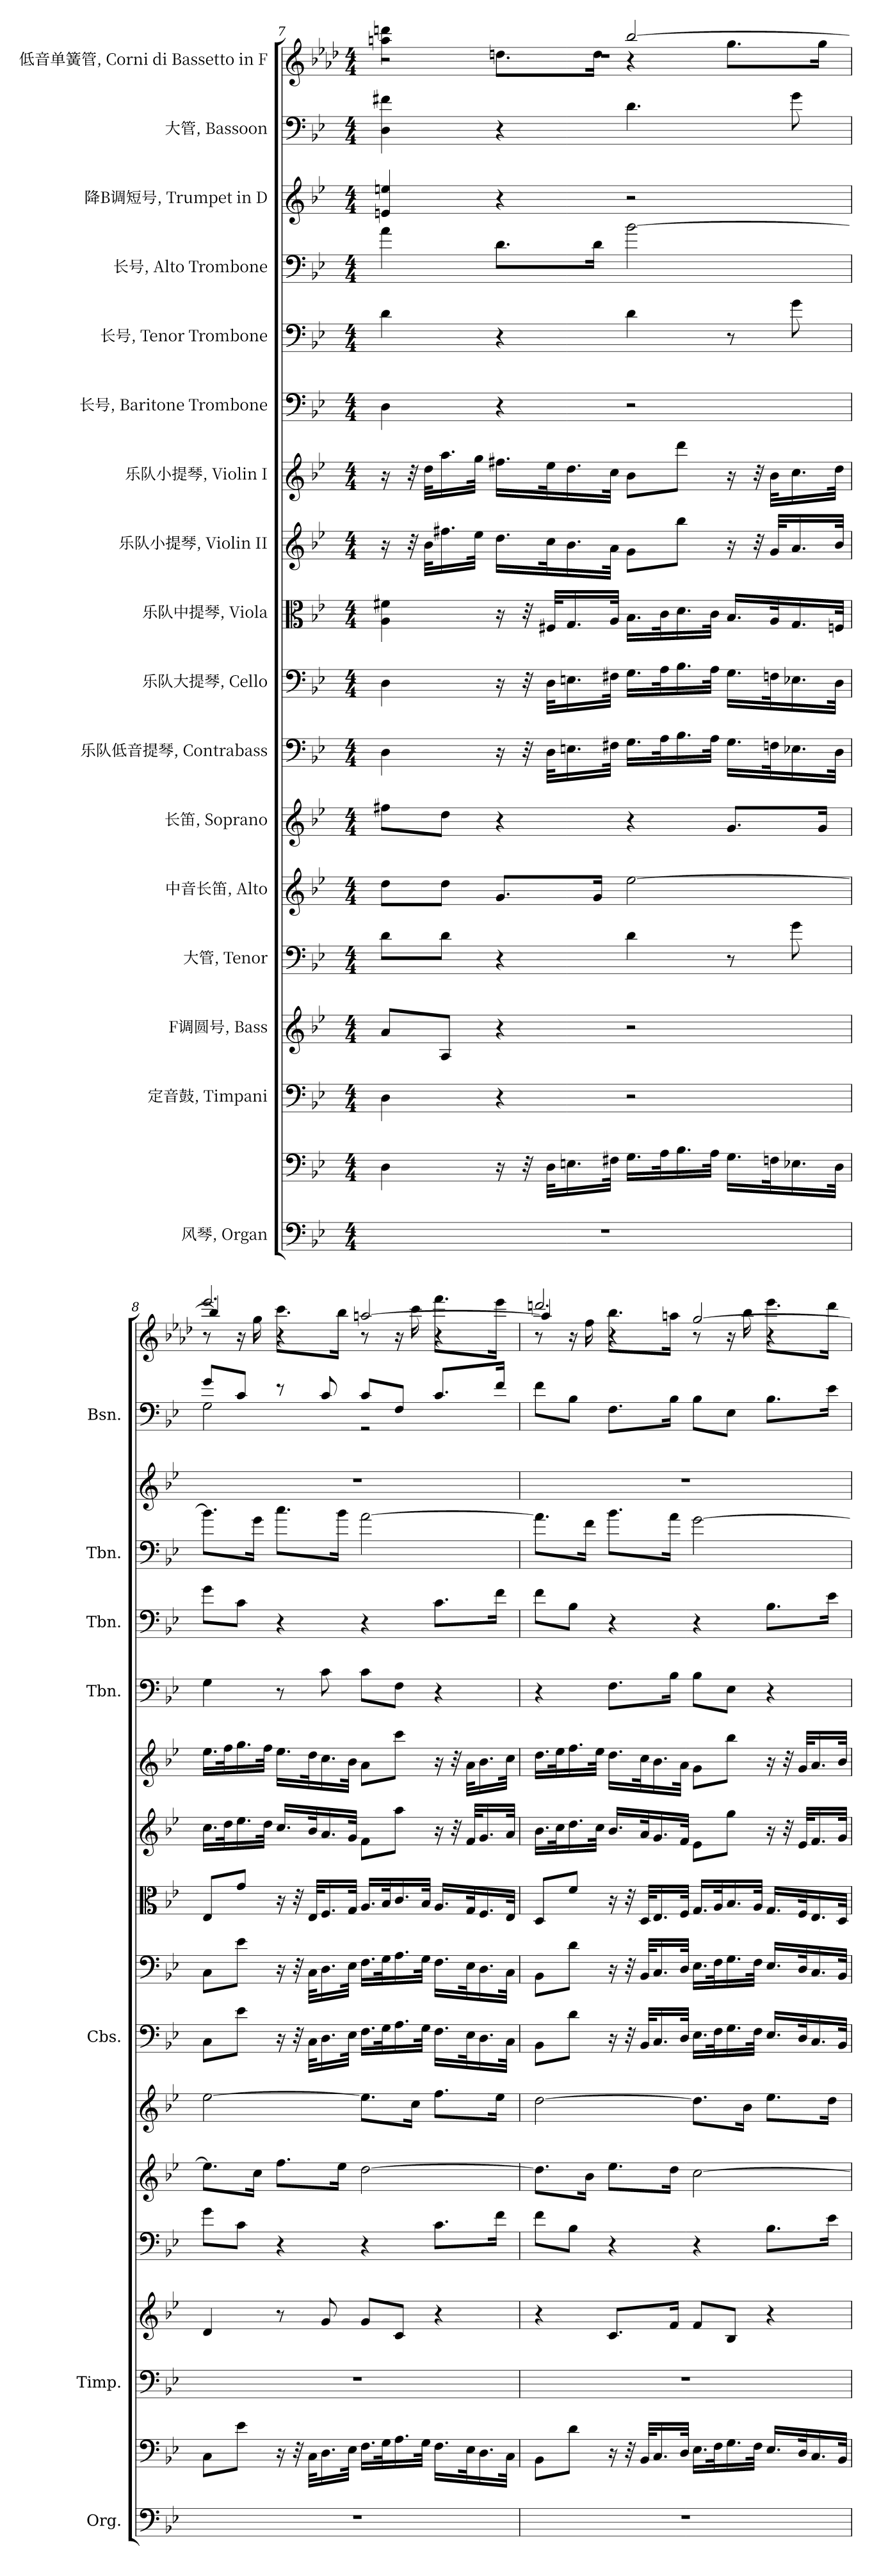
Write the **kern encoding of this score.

**kern	**kern	**kern	**kern	**kern	**kern	**kern	**kern	**kern	**kern	**kern	**kern	**kern	**kern	**kern	**kern	**kern	**kern
*part17	*part17	*part16	*part15	*part14	*part13	*part12	*part11	*part10	*part9	*part8	*part7	*part6	*part5	*part4	*part3	*part2	*part1
*staff18	*staff17	*staff16	*staff15	*staff14	*staff13	*staff12	*staff11	*staff10	*staff9	*staff8	*staff7	*staff6	*staff5	*staff4	*staff3	*staff2	*staff1
*I"风琴, Organ	*	*I"定音鼓, Timpani	*I"F调圆号, Bass	*I"大管, Tenor	*I"中音长笛, Alto	*I"长笛, Soprano	*I"乐队低音提琴, Contrabass	*I"乐队大提琴, Cello	*I"乐队中提琴, Viola	*I"乐队小提琴, Violin II	*I"乐队小提琴, Violin I	*I"长号, Baritone Trombone	*I"长号, Tenor Trombone	*I"长号, Alto Trombone	*I"降B调短号, Trumpet in D	*I"大管, Bassoon	*I"低音单簧管, Corni di Bassetto in F
*I'Org.	*	*I'Timp.	*	*	*	*	*I'Cbs.	*	*	*	*	*I'Tbn.	*I'Tbn.	*I'Tbn.	*	*I'Bsn.	*
!!LO:PB:g=z
*clefF4	*clefF4	*clefF4	*clefG2	*clefF4	*clefG2	*clefG2	*clefF4	*clefF4	*clefC3	*clefG2	*clefG2	*clefF4	*clefF4	*clefF4	*clefG2	*clefF4	*clefG2
*	*	*	*ITrd4c7	*	*ITrd3c5	*	*ITrd7c12	*	*	*	*	*	*	*	*ITrd1c2	*	*ITrd8c14
*k[b-e-]	*k[b-e-]	*k[b-e-]	*k[b-e-a-]	*k[b-e-]	*k[b-]	*k[b-e-]	*k[b-e-]	*k[b-e-]	*k[b-e-]	*k[b-e-]	*k[b-e-]	*k[b-e-]	*k[b-e-]	*k[b-e-]	*k[b-e-a-d-]	*k[b-e-]	*k[b-e-a-d-]
*M4/4	*M4/4	*M4/4	*M4/4	*M4/4	*M4/4	*M4/4	*M4/4	*M4/4	*M4/4	*M4/4	*M4/4	*M4/4	*M4/4	*M4/4	*M4/4	*M4/4	*M4/4
=7	=7	=7	=7	=7	=7	=7	=7	=7	=7	=7	=7	=7	=7	=7	=7	=7	=7
*	*	*	*	*	*	*	*	*	*	*	*	*	*	*	*	*	*^
*	*	*	*	*	*	*	*	*	*	*	*	*	*	*	*	*	*	*^
1r	4D\	4D\	8d/L	8d\L	8a\L	8ff#X\L	4DD\	4D\	4A\ 4f#X\	16r	16r	4D\	4d\	4a\	4dn/ 4ddn/	4D\ 4f#X\	1r	4an\ 4ddn\	2r
.	.	.	.	.	.	.	.	.	.	32r	32r	.	.	.	.	.	.	.	.
.	.	.	.	.	.	.	.	.	.	32b-\KLL	32dd\KLL	.	.	.	.	.	.	.	.
.	.	.	8D/J	8d\J	8a\J	8dd\J	.	.	.	16.ff#X\	16.aa\	.	.	.	.	.	.	.	.
.	.	.	.	.	.	.	.	.	.	32ee-\JJk	32gg\JJk	.	.	.	.	.	.	.	.
.	16r	4r	4r	4r	8.d/L	4r	16r	16r	16r	16.dd\LL	16.ff#X\LL	4r	4r	8.d\L	4r	4r	.	8.dn\L	.
.	32r	.	.	.	.	.	32r	32r	32r	.	.	.	.	.	.	.	.	.	.
.	32D\KLL	.	.	.	.	.	32DD\KLL	32D\KLL	32F#X/KLL	32cc\K	32ee-\K	.	.	.	.	.	.	.	.
.	16.En\	.	.	.	.	.	16.EEn\	16.En\	16.G/	16.b-\	16.dd\	.	.	.	.	.	.	.	.
.	.	.	.	.	16d/Jk	.	.	.	.	.	.	.	.	16d\Jk	.	.	.	16d\Jk	.
.	32F#X\JJk	.	.	.	.	.	32FF#X\JJk	32F#X\JJk	32A/JJk	32a\JJk	32cc\JJk	.	.	.	.	.	.	.	.
.	16.G\LL	2r	2r	4d\	[2b-\	4r	16.GG\LL	16.G\LL	16.B-\LL	8g\L	8b-\L	2r	4d\	[2b-\	2r	4.d\	.	4r	[2b-/
.	32A\K	.	.	.	.	.	32AA\K	32A\K	32c\K	.	.	.	.	.	.	.	.	.	.
.	16.B-\	.	.	.	.	.	16.BB-\	16.B-\	16.d\	8bb-\J	8ddd\J	.	.	.	.	.	.	.	.
.	32A\JJk	.	.	.	.	.	32AA\JJk	32A\JJk	32c\JJk	.	.	.	.	.	.	.	.	.	.
.	16.G\LL	.	.	8r	.	8.g/L	16.GG\LL	16.G\LL	16.B-/LL	16r	16r	.	8r	.	.	.	.	8.g\L	.
.	.	.	.	.	.	.	.	.	.	32r	32r	.	.	.	.	.	.	.	.
.	32Fn\K	.	.	.	.	.	32FFn\K	32Fn\K	32A/K	32g/KLL	32b-\KLL	.	.	.	.	.	.	.	.
.	16.E-X\	.	.	8g\	.	.	16.EE-X\	16.E-X\	16.G/	16.a/	16.cc\	.	8g\	.	.	8g\	.	.	.
.	.	.	.	.	.	16g/Jk	.	.	.	.	.	.	.	.	.	.	.	16g\Jk	.
.	32D\JJk	.	.	.	.	.	32DD\JJk	32D\JJk	32Fn/JJk	32b-/JJk	32dd\JJk	.	.	.	.	.	.	.	.
!!LO:PB:g=z	!!	!!
=8	=8	=8	=8	=8	=8	=8	=8	=8	=8	=8	=8	=8	=8	=8	=8	=8	=8	=8	=8
*	*	*	*	*	*	*	*	*	*	*	*	*	*	*	*	*^	*	*	*
1r	8C\L	1r	4G/	8g\L	8.b-\L]	[2ee-\	8CC\L	8C\L	8E-/L	16.cc\LL	16.ee-\LL	4G\	8g\L	8.b-\L]	1r	8g/L	2G\	2.ee-/	8r	4b-/]
.	.	.	.	.	.	.	.	.	.	32dd\K	32ff\K	.	.	.	.	.	.	.	.	.
.	8e-\J	.	.	8c\J	.	.	8E-\J	8e-\J	8g/J	16.ee-\	16.gg\	.	8c\J	.	.	8c/J	.	.	16r	.
.	.	.	.	.	16g\Jk	.	.	.	.	.	.	.	.	16g\Jk	.	.	.	.	16g\	.
.	.	.	.	.	.	.	.	.	.	32dd\JJk	32ff\JJk	.	.	.	.	.	.	.	.	.
.	16r	.	8r	4r	8.cc\L	.	16r	16r	16r	16.cc/LL	16.ee-\LL	8r	4r	8.cc\L	.	8r	.	.	8.cc\L	4r
.	32r	.	.	.	.	.	32r	32r	32r	.	.	.	.	.	.	.	.	.	.	.
.	32C\KLL	.	.	.	.	.	32CC\KLL	32C\KLL	32E-/KLL	32b-/K	32dd\K	.	.	.	.	.	.	.	.	.
.	16.D\	.	8c/	.	.	.	16.DD\	16.D\	16.F/	16.a/	16.cc\	8c\	.	.	.	8c/	.	.	.	.
.	.	.	.	.	16b-\Jk	.	.	.	.	.	.	.	.	16b-\Jk	.	.	.	.	16b-\Jk	.
.	32E-\JJk	.	.	.	.	.	32EE-\JJk	32E-\JJk	32G/JJk	32g/JJk	32b-\JJk	.	.	.	.	.	.	.	.	.
.	16.F\LL	.	8c/L	4r	[2a\	8.ee-\L]	16.FF\LL	16.F\LL	16.A/LL	8f\L	8a\L	8c\L	4r	[2a\	.	8c/L	2r	.	8r	[2an/
.	32G\K	.	.	.	.	.	32GG\K	32G\K	32B-/K	.	.	.	.	.	.	.	.	.	.	.
.	16.A\	.	8F/J	.	.	.	16.AA\	16.A\	16.c/	8aa\J	8ccc\J	8F\J	.	.	.	8F/J	.	.	16r	.
.	.	.	.	.	.	16cc\Jk	.	.	.	.	.	.	.	.	.	.	.	.	16cc\	.
.	32G\JJk	.	.	.	.	.	32GG\JJk	32G\JJk	32B-/JJk	.	.	.	.	.	.	.	.	.	.	.
.	16.F\LL	.	4r	8.c\L	.	8.ff\L	16.FF\LL	16.F\LL	16.A/LL	16r	16r	4r	8.c\L	.	.	8.c/L	.	4r	8.ff\L	.
.	.	.	.	.	.	.	.	.	.	32r	32r	.	.	.	.	.	.	.	.	.
.	32E-\K	.	.	.	.	.	32EE-\K	32E-\K	32G/K	32f/KLL	32a\KLL	.	.	.	.	.	.	.	.	.
.	16.D\	.	.	.	.	.	16.DD\	16.D\	16.F/	16.g/	16.b-\	.	.	.	.	.	.	.	.	.
.	.	.	.	16f\Jk	.	16ee-\Jk	.	.	.	.	.	.	16f\Jk	.	.	16f/Jk	.	.	16ee-\Jk	.
.	32C\JJk	.	.	.	.	.	32CC\JJk	32C\JJk	32E-/JJk	32a/JJk	32cc\JJk	.	.	.	.	.	.	.	.	.
*	*	*	*	*	*	*	*	*	*	*	*	*	*	*	*	*v	*v	*	*	*
=9	=9	=9	=9	=9	=9	=9	=9	=9	=9	=9	=9	=9	=9	=9	=9	=9	=9	=9	=9
1r	8BB-\L	1r	4r	8f\L	8.a\L]	[2dd\	8BBB-\L	8BB-\L	8D/L	16.b-\LL	16.dd\LL	4r	8f\L	8.a\L]	1r	8f\L	2.ddn/	8r	4a/]
.	.	.	.	.	.	.	.	.	.	32cc\K	32ee-\K	.	.	.	.	.	.	.	.
.	8d\J	.	.	8B-\J	.	.	8D\J	8d\J	8f/J	16.dd\	16.ff\	.	8B-\J	.	.	8B-\J	.	16r	.
.	.	.	.	.	16f\Jk	.	.	.	.	.	.	.	.	16f\Jk	.	.	.	16f\	.
.	.	.	.	.	.	.	.	.	.	32cc\JJk	32ee-\JJk	.	.	.	.	.	.	.	.
.	16r	.	8.F/L	4r	8.b-\L	.	16r	16r	16r	16.b-/LL	16.dd\LL	8.F\L	4r	8.b-\L	.	8.F\L	.	8.b-\L	4r
.	32r	.	.	.	.	.	32r	32r	32r	.	.	.	.	.	.	.	.	.	.
.	32BB-/KLL	.	.	.	.	.	32BBB-/KLL	32BB-/KLL	32D/KLL	32a/K	32cc\K	.	.	.	.	.	.	.	.
.	16.C/	.	.	.	.	.	16.CC/	16.C/	16.E-/	16.g/	16.b-\	.	.	.	.	.	.	.	.
.	.	.	16B-/Jk	.	16a\Jk	.	.	.	.	.	.	16B-\Jk	.	16a\Jk	.	16B-\Jk	.	16an\Jk	.
.	32D/JJk	.	.	.	.	.	32DD/JJk	32D/JJk	32F/JJk	32f/JJk	32a\JJk	.	.	.	.	.	.	.	.
.	16.E-\LL	.	8B-/L	4r	[2g\	8.dd\L]	16.EE-\LL	16.E-\LL	16.G/LL	8e-\L	8g\L	8B-\L	4r	[2g\	.	8B-\L	.	8r	[2g/
.	32F\K	.	.	.	.	.	32FF\K	32F\K	32A/K	.	.	.	.	.	.	.	.	.	.
.	16.G\	.	8E-/J	.	.	.	16.GG\	16.G\	16.B-/	8gg\J	8bb-\J	8E-\J	.	.	.	8E-\J	.	16r	.
.	.	.	.	.	.	16b-\Jk	.	.	.	.	.	.	.	.	.	.	.	16b-\	.
.	32F\JJk	.	.	.	.	.	32FF\JJk	32F\JJk	32A/JJk	.	.	.	.	.	.	.	.	.	.
.	16.E-/LL	.	4r	8.B-\L	.	8.ee-\L	16.EE-/LL	16.E-/LL	16.G/LL	16r	16r	4r	8.B-\L	.	.	8.B-\L	4r	8.ee-\L	.
.	.	.	.	.	.	.	.	.	.	32r	32r	.	.	.	.	.	.	.	.
.	32D/K	.	.	.	.	.	32DD/K	32D/K	32F/K	32e-/KLL	32g/KLL	.	.	.	.	.	.	.	.
.	16.C/	.	.	.	.	.	16.CC/	16.C/	16.E-/	16.f/	16.a/	.	.	.	.	.	.	.	.
.	.	.	.	16e-\Jk	.	16dd\Jk	.	.	.	.	.	.	16e-\Jk	.	.	16e-\Jk	.	16dd\Jk	.
.	32BB-/JJk	.	.	.	.	.	32BBB-/JJk	32BB-/JJk	32D/JJk	32g/JJk	32b-/JJk	.	.	.	.	.	.	.	.
*	*	*	*	*	*	*	*	*	*	*	*	*	*	*	*	*	*v	*v	*v
=	=	=	=	=	=	=	=	=	=	=	=	=	=	=	=	=	=
*-	*-	*-	*-	*-	*-	*-	*-	*-	*-	*-	*-	*-	*-	*-	*-	*-	*-
